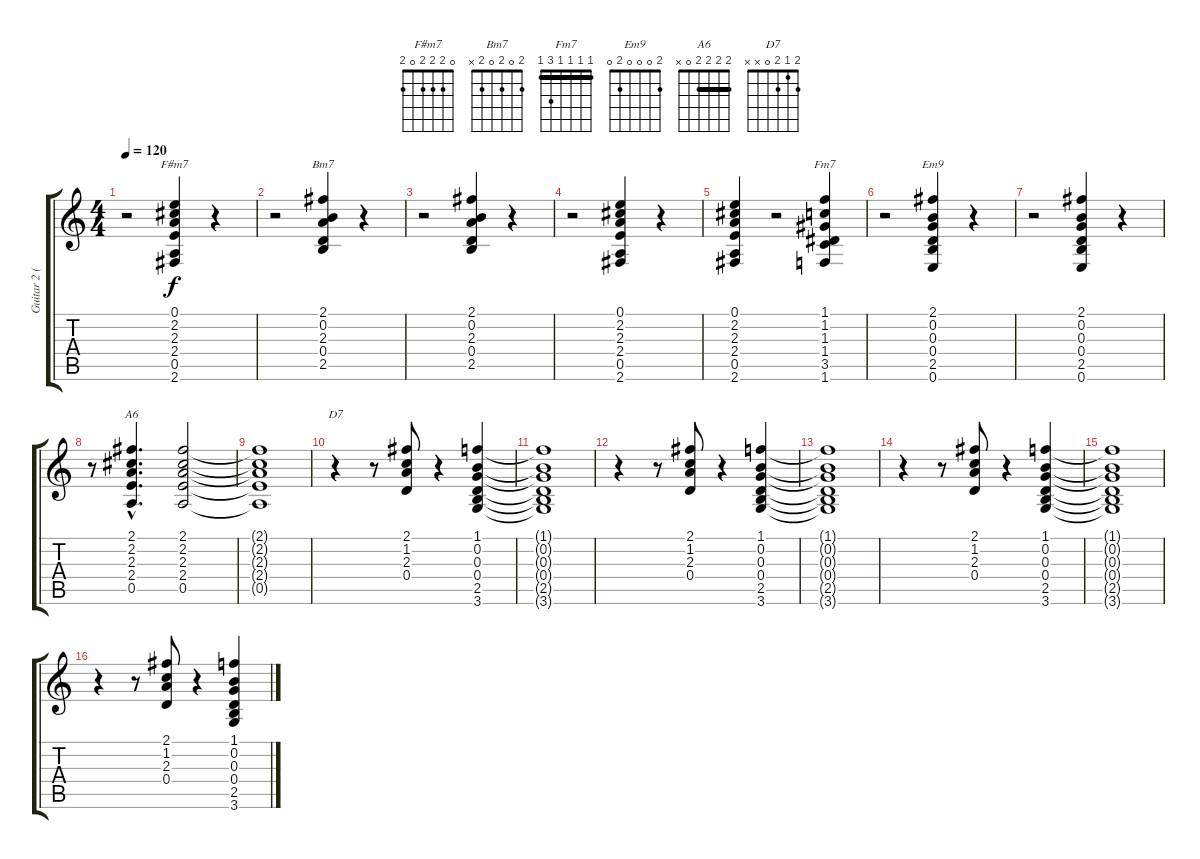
\track ("Guitar 2 (Rythm)" "Guitar 2 (") {instrument electricguitarclean}
\staff {score tabs}
\tuning (E4 B3 G3 D3 A2 E2) {hide}
\chord ("F#m7" 0 2 2 2 0 2)
\chord ("Bm7" 2 0 2 0 2 x)
\chord ("Fm7" 1 1 1 1 3 1) {barre 1}
\chord ("Em9" 2 0 0 0 2 0)
\chord ("A6" 2 2 2 2 0 x) {barre 2}
\chord ("D7" 2 1 2 0 x x)
\ts (4 4)
\tempo 120
\clef g2
\ks c
r.2{dy f} (0.1 2.2 2.3 2.4 0.5 2.6).4{ch "F#m7"} r.4 |
r.2 (2.1 0.2 2.3 0.4 2.5).4{ch "Bm7"} r.4 |
r.2 (2.1 0.2 2.3 0.4 2.5).4 r.4 |
r.2 (0.1 2.2 2.3 2.4 0.5 2.6).4 r.4 |
(0.1 2.2 2.3 2.4 0.5 2.6).4 r.2 (1.1 1.2 1.3 1.4 3.5 1.6).4{ch "Fm7"} |
r.2 (2.1 0.2 0.3 0.4 2.5 0.6).4{ch "Em9"} r.4 |
r.2 (2.1 0.2 0.3 0.4 2.5 0.6).4 r.4 |
r.8 (2.1{hac} 2.2{hac} 2.3{hac} 2.4{hac} 0.5{hac}).4{d ch "A6"} (2.1 2.2 2.3 2.4 0.5).2 |
(2.1{t} 2.2{t} 2.3{t} 2.4{t} 0.5{t}).1 |
r.4{ch "D7"} r.8 (2.1 1.2 2.3 0.4).8 r.4 (1.1 0.2 0.3 0.4 2.5 3.6).4 |
(1.1{t} 0.2{t} 0.3{t} 0.4{t} 2.5{t} 3.6{t}).1 |
r.4 r.8 (2.1 1.2 2.3 0.4).8 r.4 (1.1 0.2 0.3 0.4 2.5 3.6).4 |
(1.1{t} 0.2{t} 0.3{t} 0.4{t} 2.5{t} 3.6{t}).1 |
r.4 r.8 (2.1 1.2 2.3 0.4).8 r.4 (1.1 0.2 0.3 0.4 2.5 3.6).4 |
(1.1{t} 0.2{t} 0.3{t} 0.4{t} 2.5{t} 3.6{t}).1 |
r.4 r.8 (2.1 1.2 2.3 0.4).8 r.4 (1.1 0.2 0.3 0.4 2.5 3.6).4
